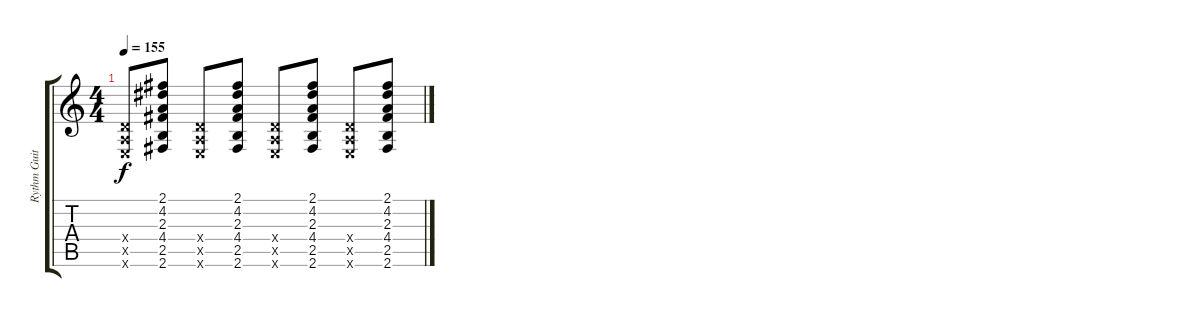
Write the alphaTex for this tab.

\track ("Rythm Guitar" "Rythm Guit") {instrument electricguitarclean}
\staff {score tabs}
\tuning (E4 B3 G3 D3 A2 E2) {hide}
\ts (4 4)
\tempo 155
\clef g2
\ks c
(0.4{x} 0.5{x} 0.6{x}).8{dy f} (2.1 4.2 2.3 4.4 2.5 2.6).8 (0.4{x} 0.5{x} 0.6{x}).8 (2.1 4.2 2.3 4.4 2.5 2.6).8 (0.4{x} 0.5{x} 0.6{x}).8 (2.1 4.2 2.3 4.4 2.5 2.6).8 (0.4{x} 0.5{x} 0.6{x}).8 (2.1 4.2 2.3 4.4 2.5 2.6).8
